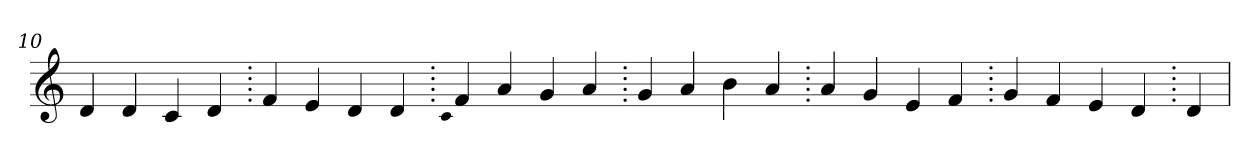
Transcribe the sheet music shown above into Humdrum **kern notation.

**kern
*part1
*staff1
*clefG2
=10.
4d
4d
4c
4d
=20.
4f
4e
4d
4d
=30.
qqc
4f
4a
4g
4a
=40.
4g
4a
4b
4a
=50.
4a
4g
4e
4f
=60.
4g
4f
4e
4d
=70.
4d
=
*-
